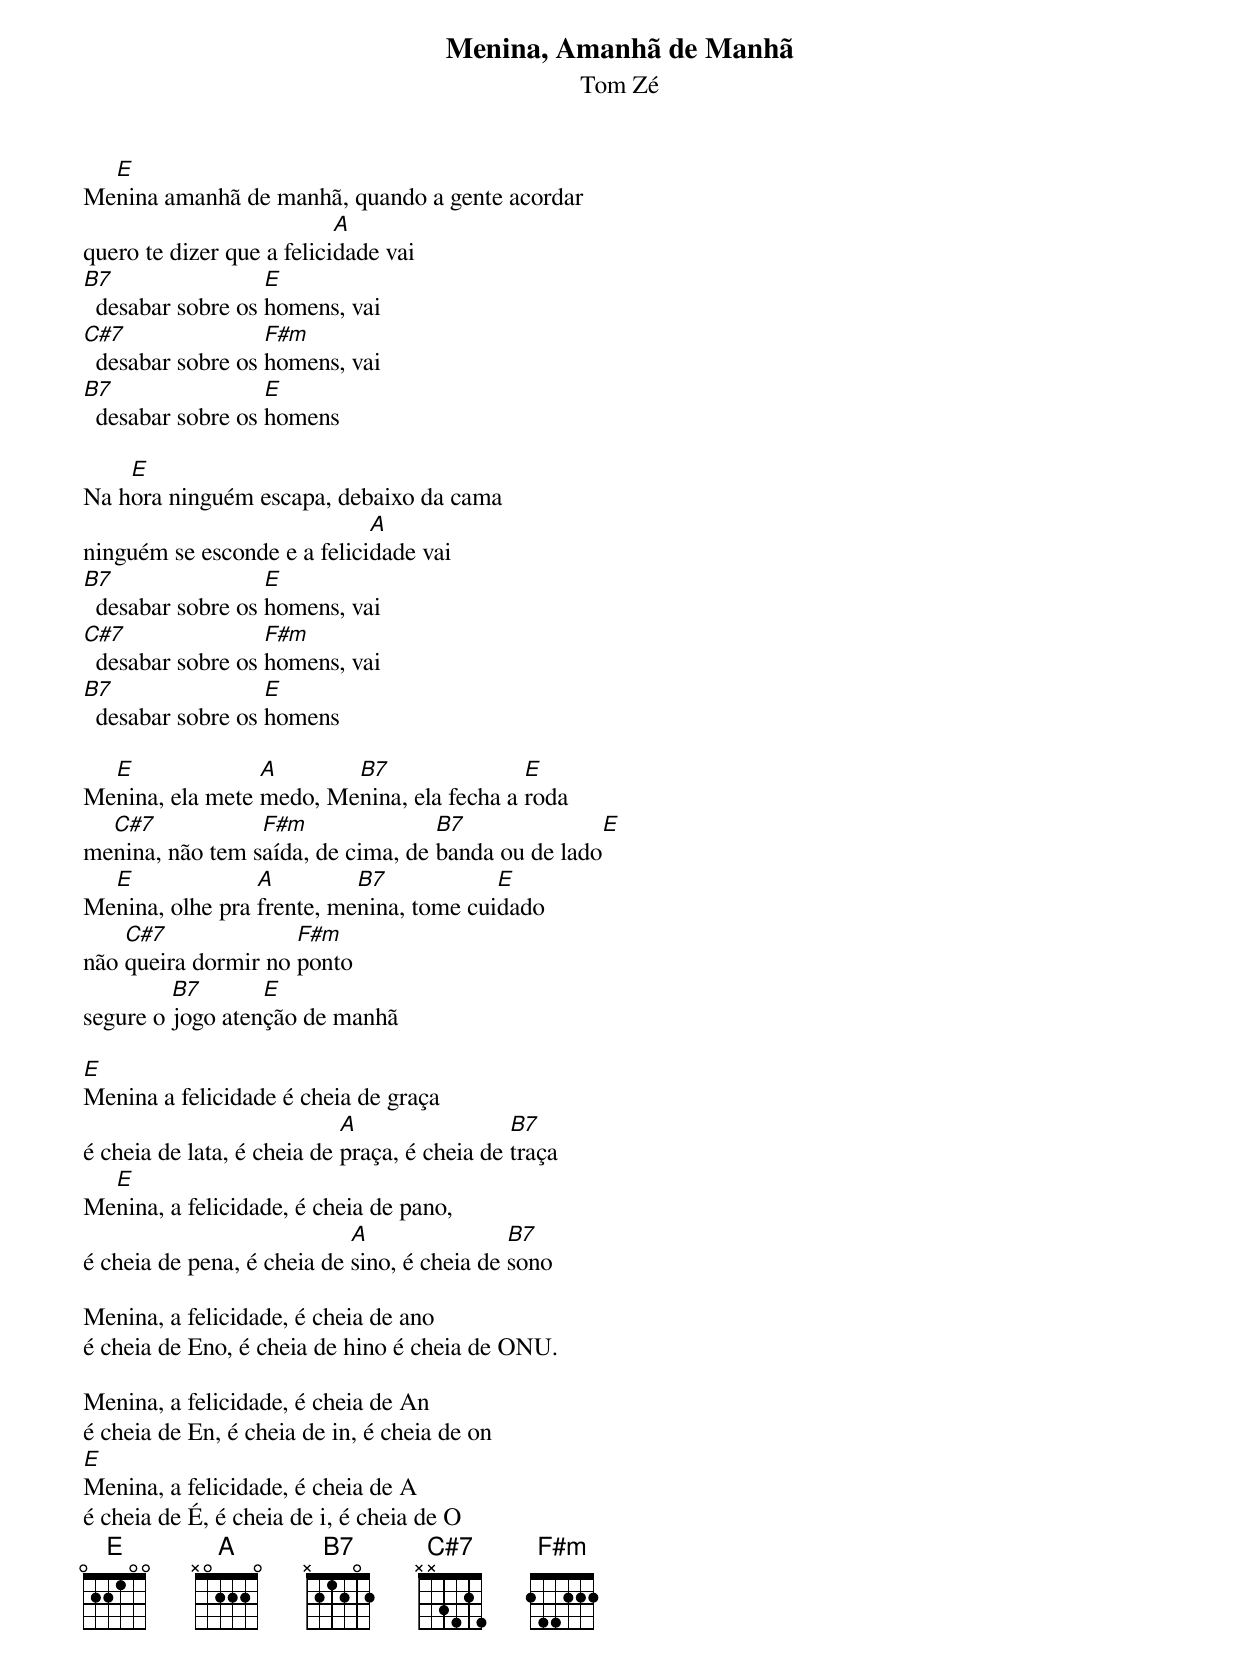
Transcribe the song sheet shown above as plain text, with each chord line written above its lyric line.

Menina, Amanhã de Manhã
Tom Zé

  E
Menina amanhã de manhã, quando a gente acordar
                           A
quero te dizer que a felicidade vai
B7                 E
  desabar sobre os homens, vai
C#7                F#m
  desabar sobre os homens, vai
B7                 E
  desabar sobre os homens

    E
Na hora ninguém escapa, debaixo da cama
                             A
ninguém se esconde e a felicidade vai
B7                 E
  desabar sobre os homens, vai
C#7                F#m
  desabar sobre os homens, vai
B7                 E
  desabar sobre os homens

  E              A       B7                E
Menina, ela mete medo, Menina, ela fecha a roda
  C#7            F#m               B7                     E
menina, não tem saída, de cima, de banda ou de lado
  E              A         B7            E
Menina, olhe pra frente, menina, tome cuidado
    C#7              F#m
não queira dormir no ponto
         B7       E
segure o jogo atenção de manhã

E
Menina a felicidade é cheia de graça
                            A                 B7
é cheia de lata, é cheia de praça, é cheia de traça
  E
Menina, a felicidade, é cheia de pano,
                            A                B7
é cheia de pena, é cheia de sino, é cheia de sono

Menina, a felicidade, é cheia de ano
é cheia de Eno, é cheia de hino é cheia de ONU.

Menina, a felicidade, é cheia de An
é cheia de En, é cheia de in, é cheia de on
E
Menina, a felicidade, é cheia de A
é cheia de É, é cheia de i, é cheia de O
